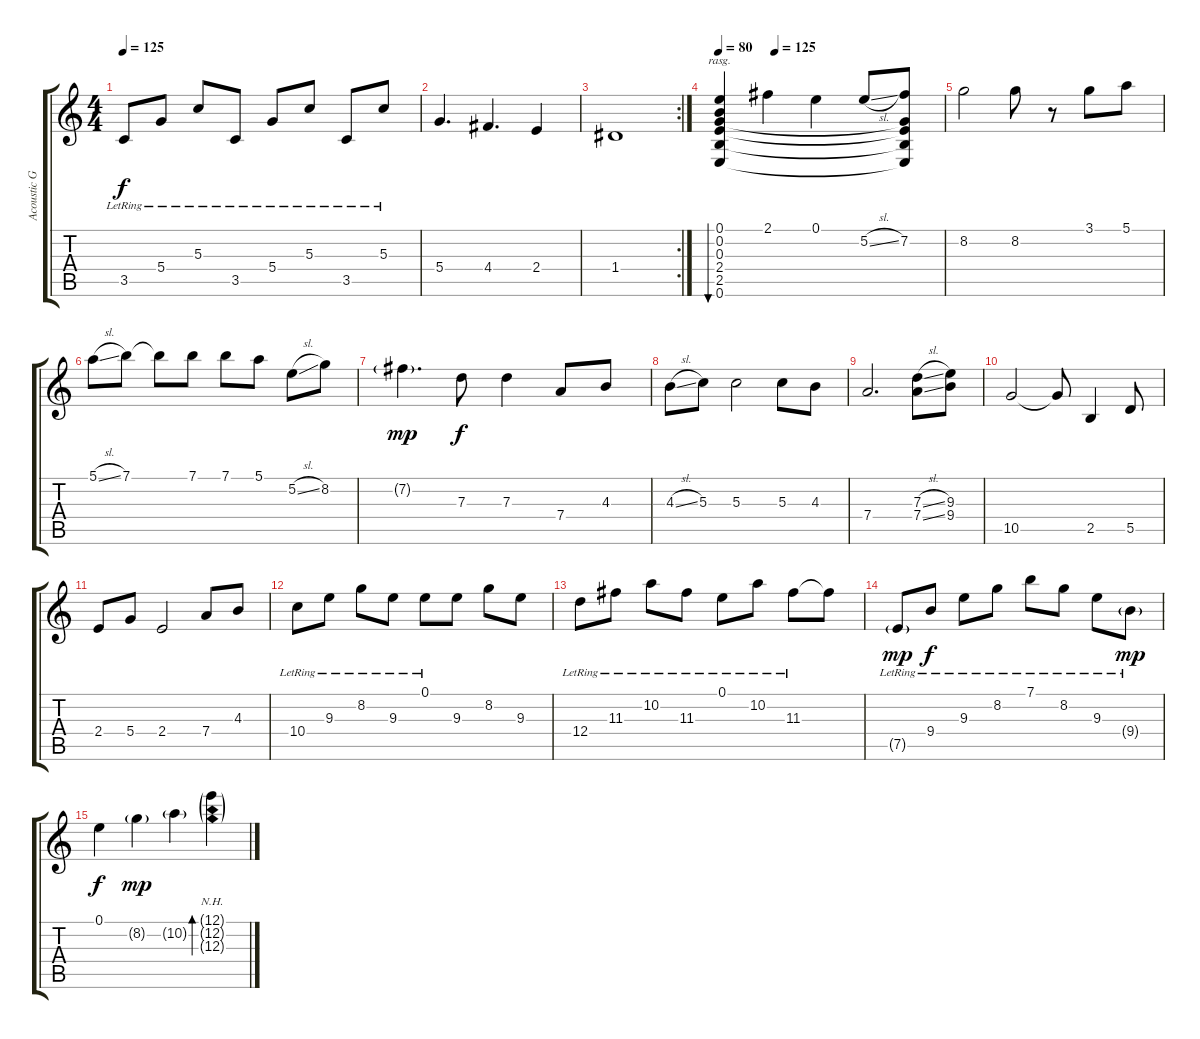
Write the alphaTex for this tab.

\track ("Acoustic Guitar I" "Acoustic G") {instrument acousticguitarsteel}
\staff {score tabs}
\tuning (E4 B3 G3 D3 A2 E2) {hide}
\ts (4 4)
\tempo 125
\clef g2
\ks c
3.5{lr}.8{dy f} 5.4{lr}.8 5.3{lr}.8 3.5{lr}.8 5.4{lr}.8 5.3{lr}.8 3.5{lr}.8 5.3{lr}.8 |
5.4.4{d} 4.4.4{d} 2.4.4 |
\rc 2
1.4.1 |
\tempo 80
\tempo (125 0.25)
(0.1 0.2 0.3 2.4 2.5 0.6).4{bu 240 rasg ii} 2.1.4 0.1.4 5.2{sl}.8 (7.2 0.3{t} 2.4{t} 2.5{t} 0.6{t}).8 |
8.2.2 8.2.8 r.8 3.1.8 5.1.8 |
5.1{sl}.8 7.1.8 7.1{t}.8 7.1.8 7.1.8 5.1.8 5.2{sl}.8 8.2.8 |
7.2{g}.4{d dy mp} 7.3.8{dy f} 7.3.4 7.4.8 4.3.8 |
4.3{sl}.8 5.3.8 5.3.2 5.3.8 4.3.8 |
7.4.2{d} (7.3{sl} 7.4{ss}).8 (9.3 9.4).8 |
10.5.2 10.5{t}.8 2.5.4 5.5.8 |
2.4.8 5.4.8 2.4.2 7.4.8 4.3.8 |
10.4{lr}.8 9.3{lr}.8 8.2{lr}.8 9.3{lr}.8 0.1{lr}.8 9.3.8 8.2.8 9.3.8 |
12.4{lr}.8 11.3{lr}.8 10.2{lr}.8 11.3{lr}.8 0.1{lr}.8 10.2{lr}.8 11.3{lr}.8 11.3{t}.8 |
7.5{g lr}.8{dy mp} 9.4{lr}.8{dy f} 9.3{lr}.8 8.2{lr}.8 7.1{lr}.8 8.2{lr}.8 9.3{lr}.8 9.4{g lr}.8{dy mp} |
0.1.4{dy f} 8.2{g}.4{dy mp} 10.2{g}.4 (12.1{g} 12.2{nh g} 12.3{nh g}).4{bd 480}
